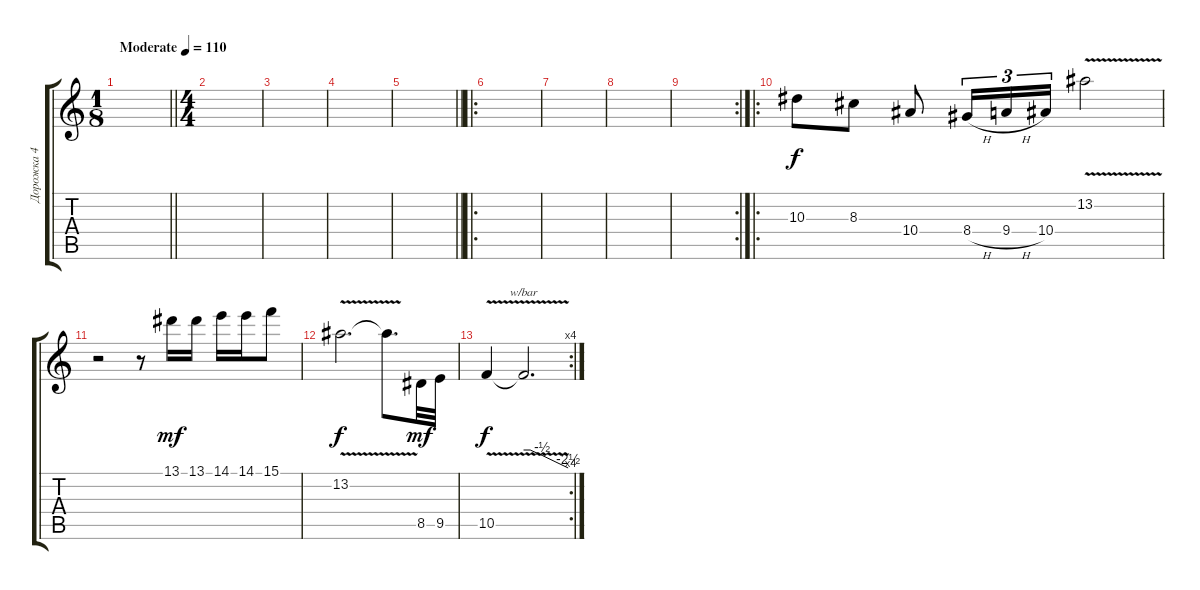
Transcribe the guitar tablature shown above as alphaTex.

\track ("Дорожка 4" "Дорожка 4") {instrument electricguitarjazz}
\staff {score tabs}
\tuning (D4 A3 F3 C3 G2 D2) {hide}
\ts (1 8)
\tempo (110 "Moderate")
\clef g2
\barLineRight lightlight
\ks c
|
\ts (4 4)
|
|
|
\barLineRight lightlight
|
\ro
|
|
|
\rc 2
|
\ro
10.3.8 8.3.8 10.4.8 8.4{h}.16{tu (3 2)} 9.4{h}.16{tu (3 2)} 10.4.16{tu (3 2)} 13.2{v}.2 |
r.2 r.8 13.1.16{dy mf} 13.1.16 14.1.16 14.1.16 15.1.8 |
13.2{v}.2{d dy f} 13.2{t}.8{d} 8.5.32{dy mf} 9.5.32 |
\rc 4
10.5{v}.4{dy f} 10.5{t}.2{d tbe (custom default 0 0 9 0 25 -2 60 -10)}
